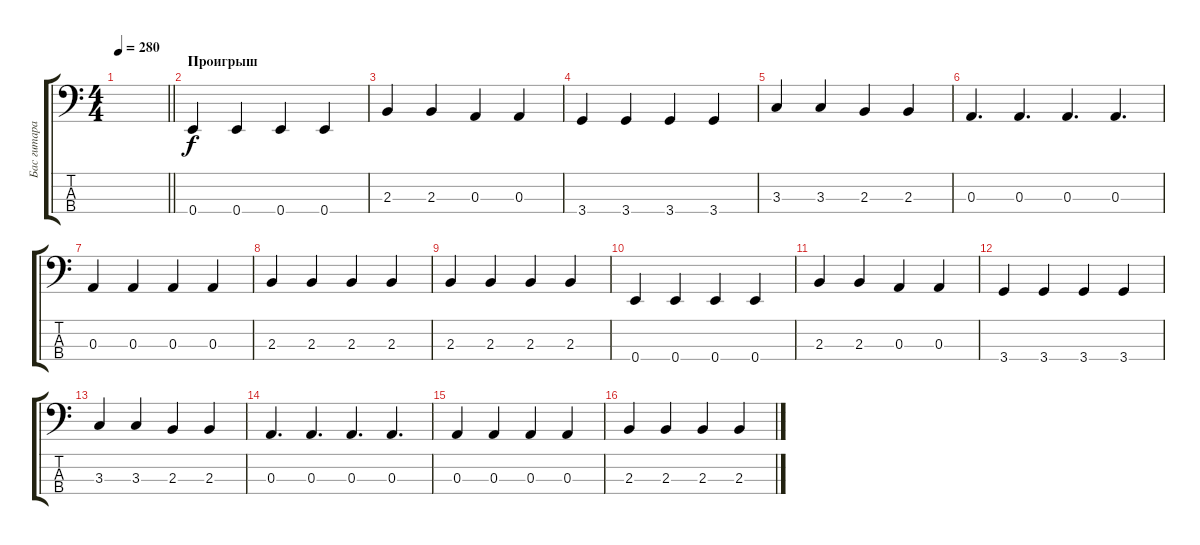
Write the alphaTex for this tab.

\track ("Бас гитара" "Бас гитара") {instrument electricbassfinger}
\staff {score tabs}
\tuning (G2 D2 A1 E1) {hide}
\ts (4 4)
\tempo 280
\clef f4
\barLineRight lightlight
\ks c
|
\section ("" "Проигрыш ")
0.4.4 0.4.4 0.4.4 0.4.4 |
2.3.4 2.3.4 0.3.4 0.3.4 |
3.4.4 3.4.4 3.4.4 3.4.4 |
3.3.4 3.3.4 2.3.4 2.3.4 |
0.3.4{d} 0.3.4{d} 0.3.4{d} 0.3.4{d} |
0.3.4 0.3.4 0.3.4 0.3.4 |
2.3.4 2.3.4 2.3.4 2.3.4 |
2.3.4 2.3.4 2.3.4 2.3.4 |
0.4.4 0.4.4 0.4.4 0.4.4 |
2.3.4 2.3.4 0.3.4 0.3.4 |
3.4.4 3.4.4 3.4.4 3.4.4 |
3.3.4 3.3.4 2.3.4 2.3.4 |
0.3.4{d} 0.3.4{d} 0.3.4{d} 0.3.4{d} |
0.3.4 0.3.4 0.3.4 0.3.4 |
2.3.4 2.3.4 2.3.4 2.3.4
